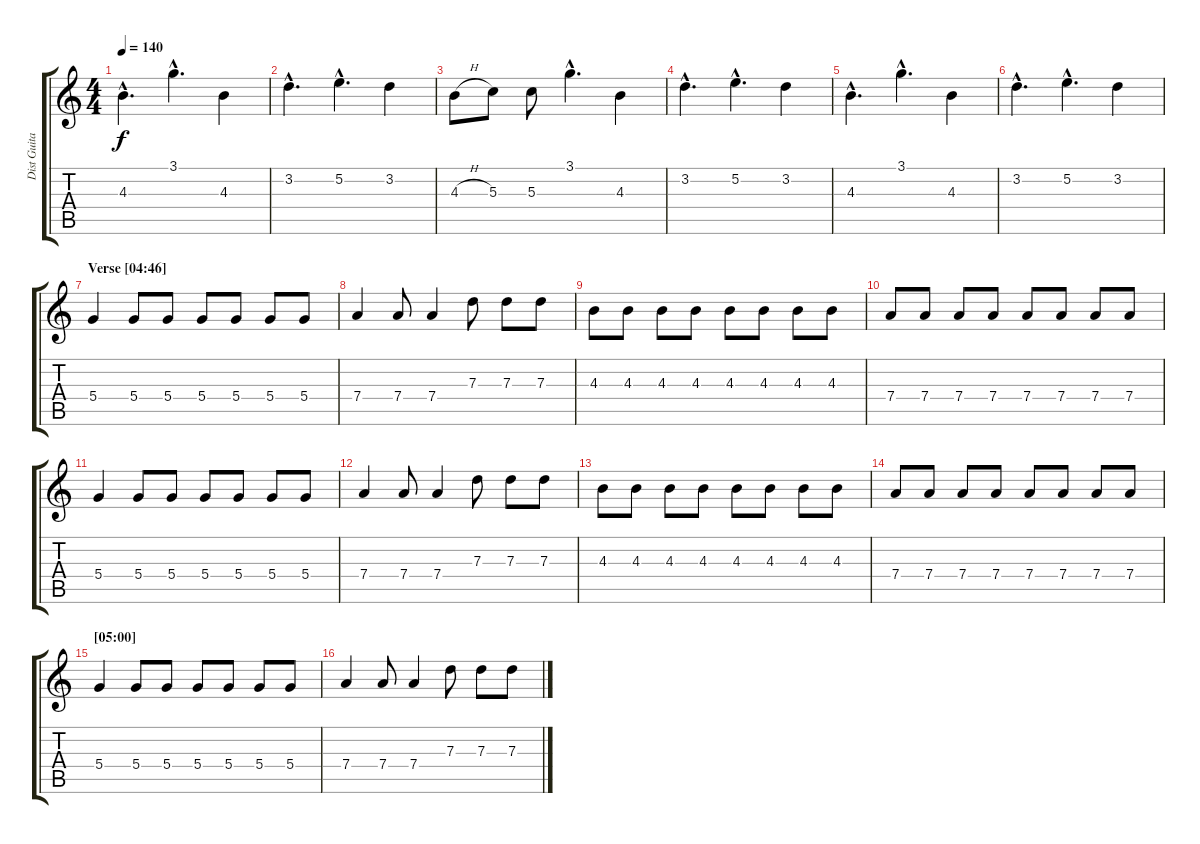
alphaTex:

\track ("Dist Guitar (Left)" "Dist Guita") {instrument distortionguitar}
\staff {score tabs}
\tuning (E4 B3 G3 D3 A2 E2) {hide}
\ts (4 4)
\tempo 140
\clef g2
\ks c
4.3{hac}.4{d dy f} 3.1{hac}.4{d} 4.3.4 |
3.2{hac}.4{d} 5.2{hac}.4{d} 3.2.4 |
4.3{h}.8 5.3.8 5.3.8 3.1{hac}.4{d} 4.3.4 |
3.2{hac}.4{d} 5.2{hac}.4{d} 3.2.4 |
4.3{hac}.4{d} 3.1{hac}.4{d} 4.3.4 |
3.2{hac}.4{d} 5.2{hac}.4{d} 3.2.4 |
\section ("" "Verse [04:46]")
5.4.4 5.4.8 5.4.8 5.4.8 5.4.8 5.4.8 5.4.8 |
7.4.4 7.4.8 7.4.4 7.3.8 7.3.8 7.3.8 |
4.3.8 4.3.8 4.3.8 4.3.8 4.3.8 4.3.8 4.3.8 4.3.8 |
7.4.8 7.4.8 7.4.8 7.4.8 7.4.8 7.4.8 7.4.8 7.4.8 |
\section ("" "")
5.4.4 5.4.8 5.4.8 5.4.8 5.4.8 5.4.8 5.4.8 |
7.4.4 7.4.8 7.4.4 7.3.8 7.3.8 7.3.8 |
4.3.8 4.3.8 4.3.8 4.3.8 4.3.8 4.3.8 4.3.8 4.3.8 |
7.4.8 7.4.8 7.4.8 7.4.8 7.4.8 7.4.8 7.4.8 7.4.8 |
\section ("" "[05:00]")
5.4.4 5.4.8 5.4.8 5.4.8 5.4.8 5.4.8 5.4.8 |
7.4.4 7.4.8 7.4.4 7.3.8 7.3.8 7.3.8
